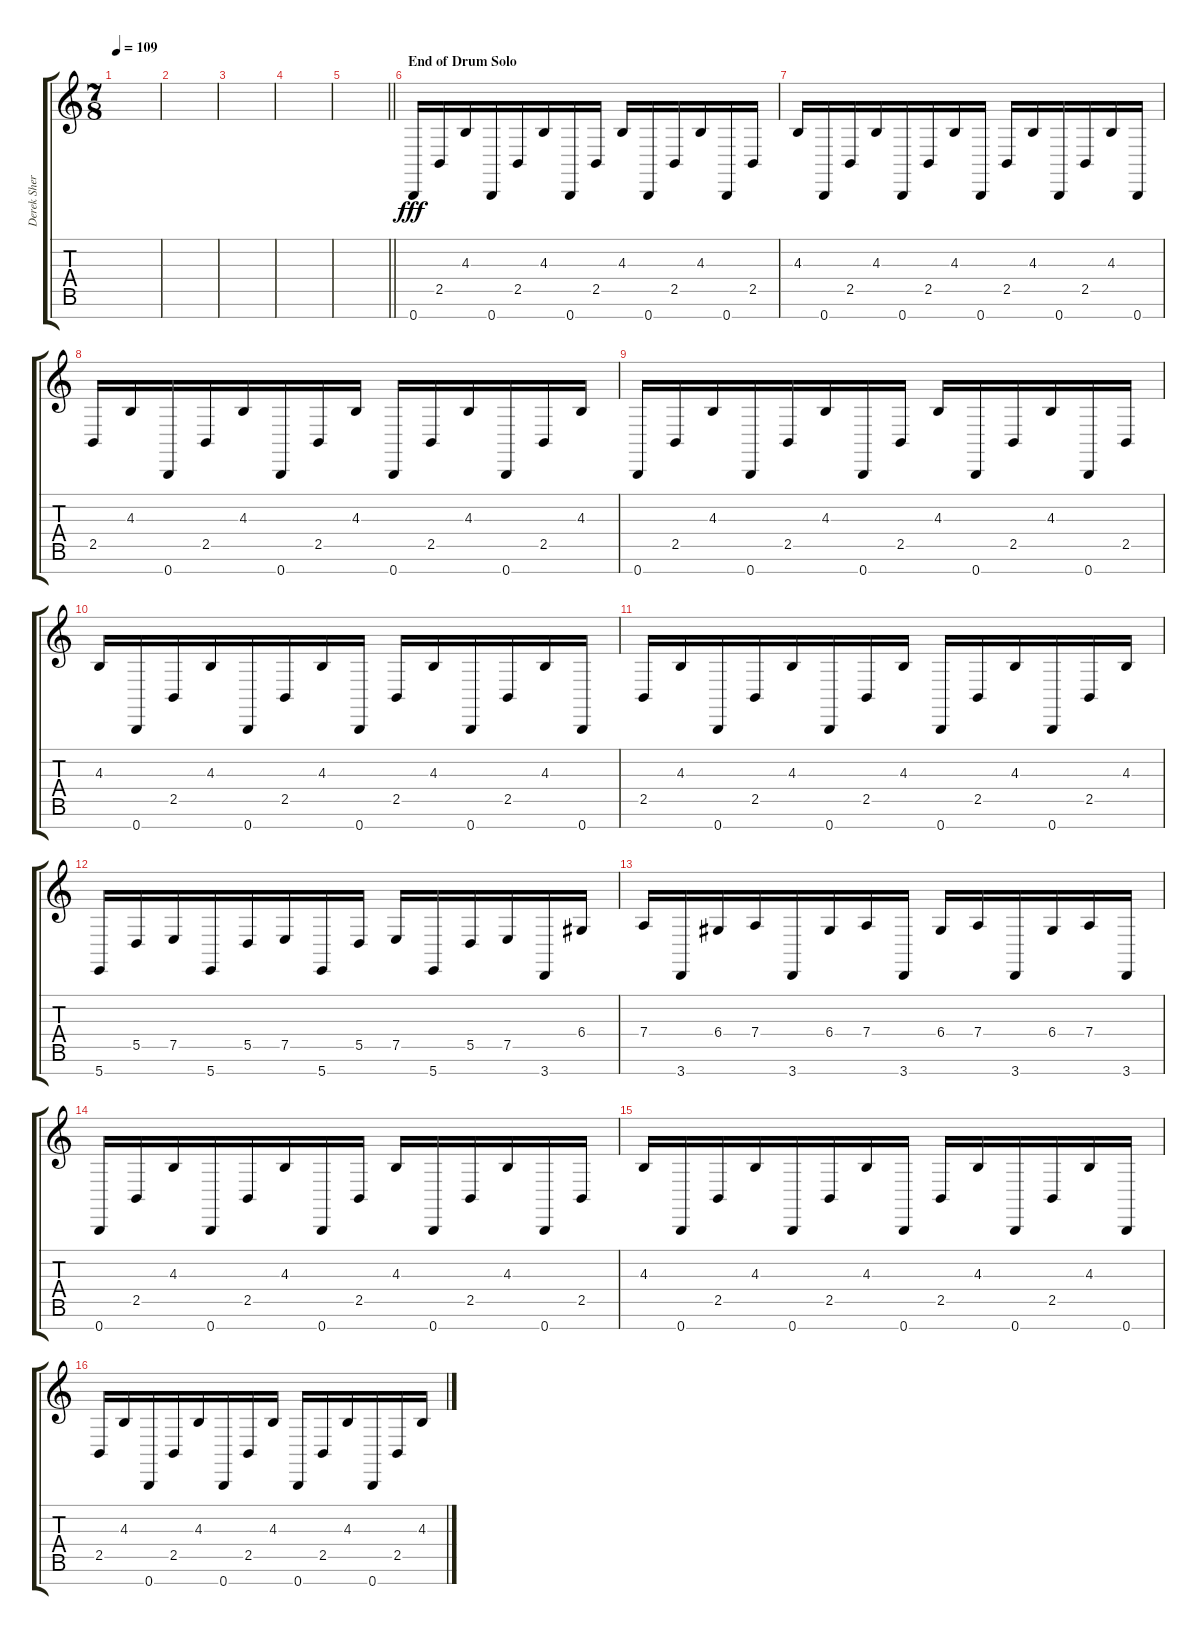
\track ("Derek Sherinian" "Derek Sher") {instrument pad1newage}
\staff {score tabs}
\tuning (E4 B3 G3 D3 A2 E2 B1) {hide}
\ts (7 8)
\tempo 109
\clef g2
\ks c
|
|
|
|
\barLineRight lightlight
|
\section ("" "End of Drum Solo")
0.7.16{dy fff volume 9 instrument lead8bassandlead} 2.5.16 4.3.16 0.7.16 2.5.16 4.3.16 0.7.16 2.5.16 4.3.16 0.7.16 2.5.16 4.3.16 0.7.16 2.5.16 |
4.3.16 0.7.16 2.5.16 4.3.16 0.7.16 2.5.16 4.3.16 0.7.16 2.5.16 4.3.16 0.7.16 2.5.16 4.3.16 0.7.16 |
2.5.16 4.3.16 0.7.16 2.5.16 4.3.16 0.7.16 2.5.16 4.3.16 0.7.16 2.5.16 4.3.16 0.7.16 2.5.16 4.3.16 |
0.7.16 2.5.16 4.3.16 0.7.16 2.5.16 4.3.16 0.7.16 2.5.16 4.3.16 0.7.16 2.5.16 4.3.16 0.7.16 2.5.16 |
4.3.16 0.7.16 2.5.16 4.3.16 0.7.16 2.5.16 4.3.16 0.7.16 2.5.16 4.3.16 0.7.16 2.5.16 4.3.16 0.7.16 |
2.5.16 4.3.16 0.7.16 2.5.16 4.3.16 0.7.16 2.5.16 4.3.16 0.7.16 2.5.16 4.3.16 0.7.16 2.5.16 4.3.16 |
5.7.16 5.5.16 7.5.16 5.7.16 5.5.16 7.5.16 5.7.16 5.5.16 7.5.16 5.7.16 5.5.16 7.5.16 3.7.16 6.4.16 |
7.4.16 3.7.16 6.4.16 7.4.16 3.7.16 6.4.16 7.4.16 3.7.16 6.4.16 7.4.16 3.7.16 6.4.16 7.4.16 3.7.16 |
0.7.16 2.5.16 4.3.16 0.7.16 2.5.16 4.3.16 0.7.16 2.5.16 4.3.16 0.7.16 2.5.16 4.3.16 0.7.16 2.5.16 |
4.3.16 0.7.16 2.5.16 4.3.16 0.7.16 2.5.16 4.3.16 0.7.16 2.5.16 4.3.16 0.7.16 2.5.16 4.3.16 0.7.16 |
2.5.16 4.3.16 0.7.16 2.5.16 4.3.16 0.7.16 2.5.16 4.3.16 0.7.16 2.5.16 4.3.16 0.7.16 2.5.16 4.3.16
